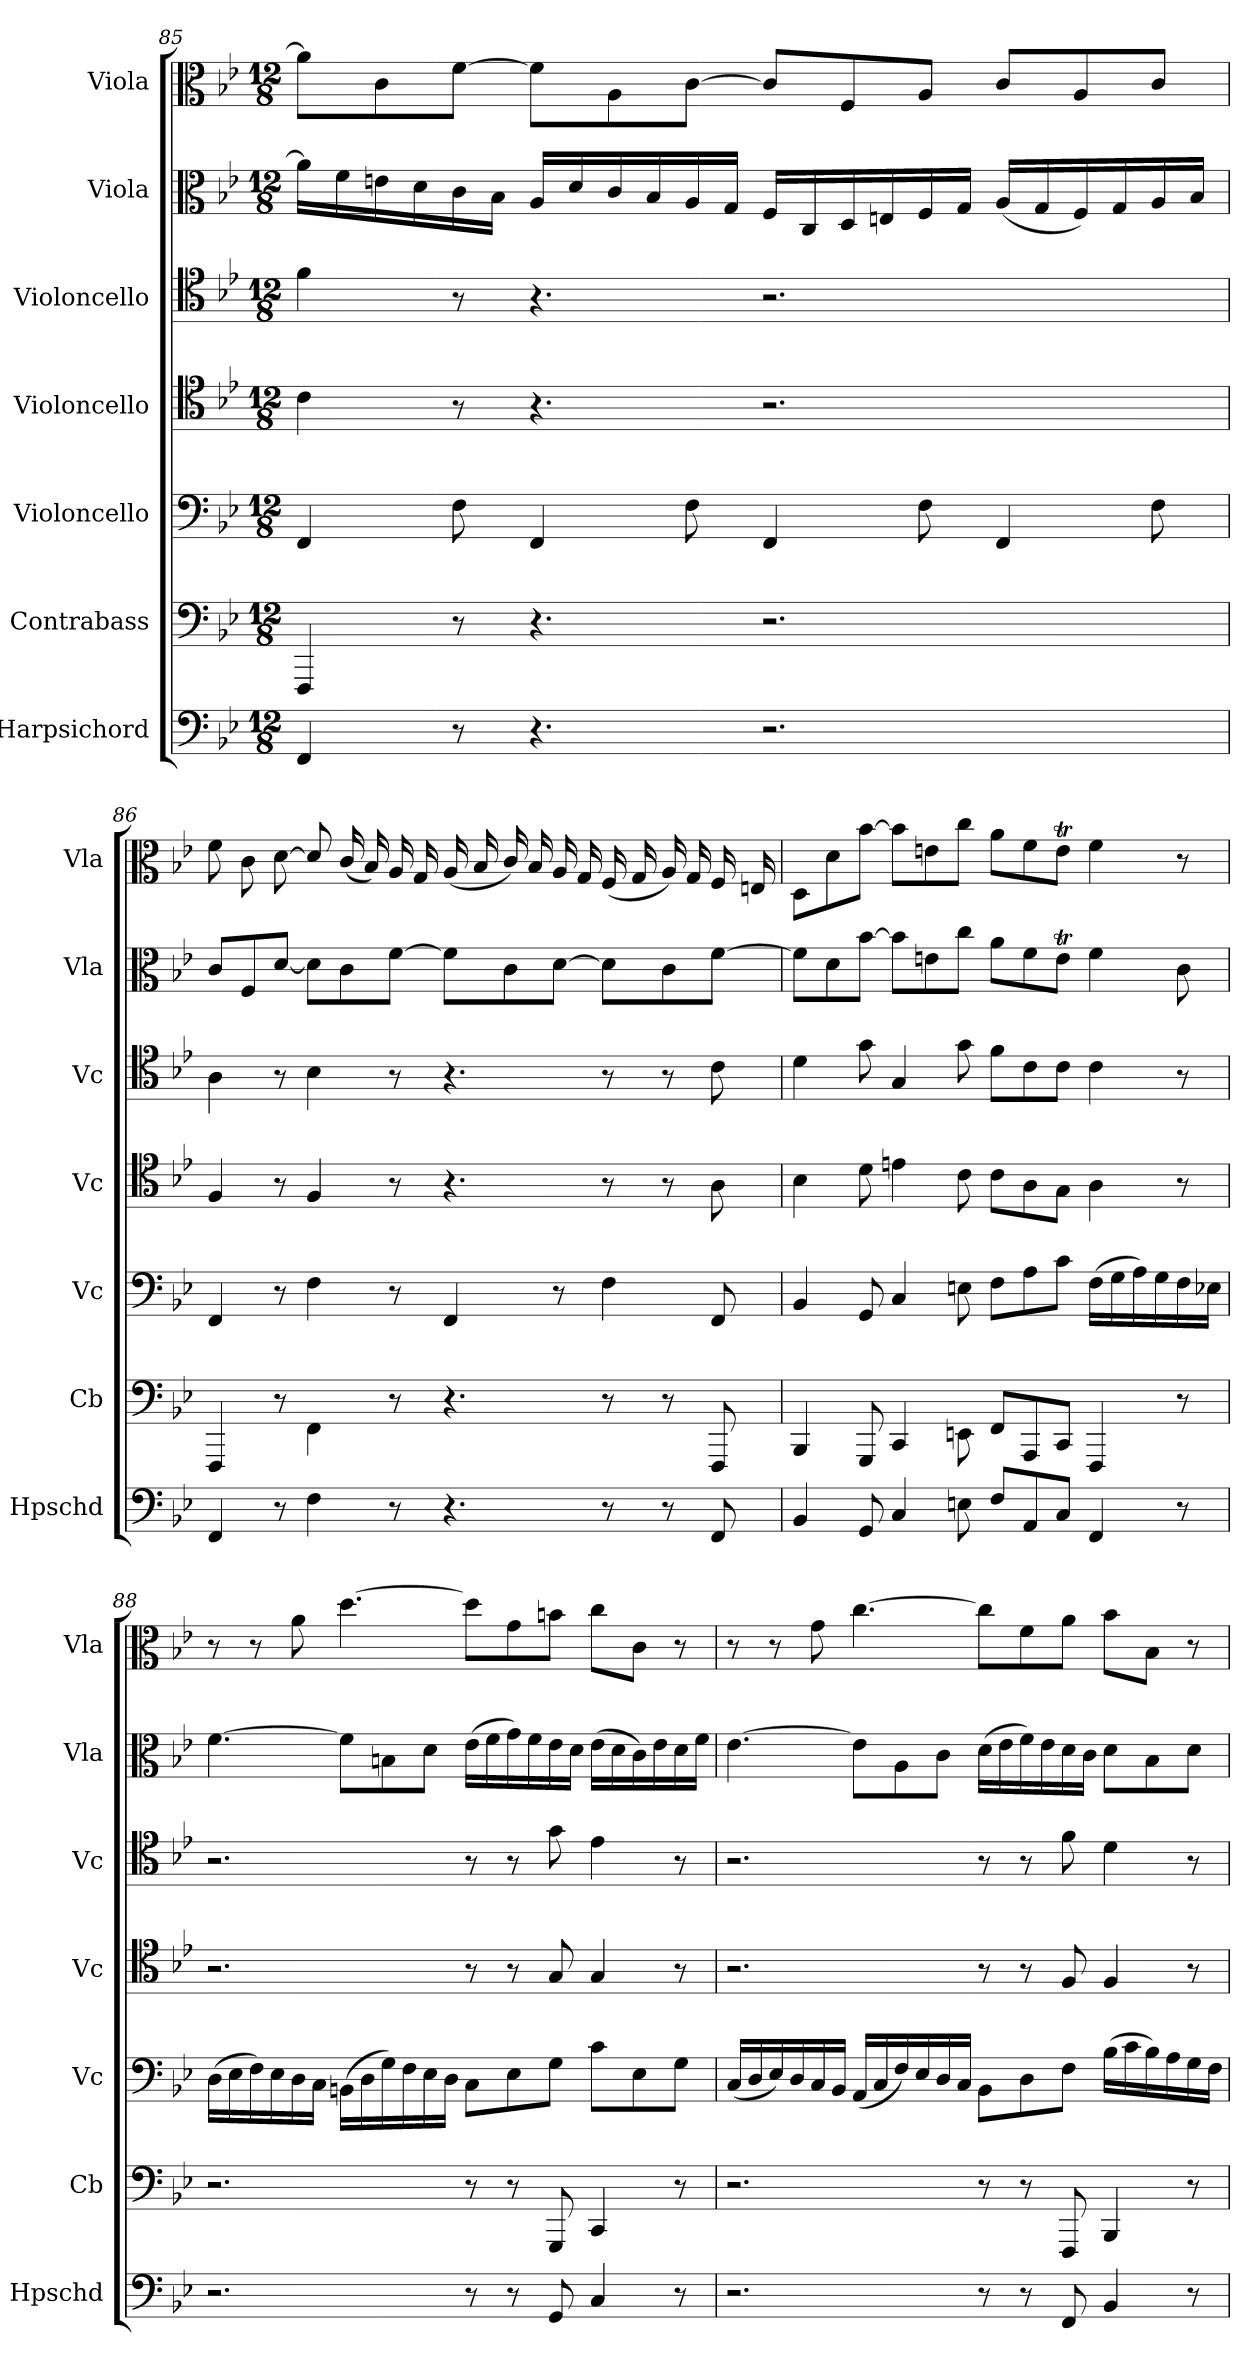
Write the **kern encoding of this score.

**kern	**kern	**kern	**kern	**kern	**kern	**kern
*part7	*part6	*part5	*part4	*part3	*part2	*part1
*staff7	*staff6	*staff5	*staff4	*staff3	*staff2	*staff1
*I"Harpsichord	*I"Contrabass	*I"Violoncello	*I"Violoncello	*I"Violoncello	*I"Viola	*I"Viola
*I'Hpschd	*I'Cb	*I'Vc	*I'Vc	*I'Vc	*I'Vla	*I'Vla
*clefF4	*clefF4	*clefF4	*clefC4	*clefC4	*clefC3	*clefC3
*	*ITrd7c12	*	*	*	*	*
*k[b-e-]	*k[b-e-]	*k[b-e-]	*k[b-e-]	*k[b-e-]	*k[b-e-]	*k[b-e-]
*B-:	*B-:	*B-:	*B-:	*B-:	*B-:	*B-:
*M12/8	*M12/8	*M12/8	*M12/8	*M12/8	*M12/8	*M12/8
=85	=85	=85	=85	=85	=85	=85
4FF/	4FFFF/	4FF/	4c\	4f\	16a\LL]	8a\L]
.	.	.	.	.	16f\	.
.	.	.	.	.	16en\	8c\
.	.	.	.	.	16d\	.
8r	8r	8F\	8r	8r	16c\	[8f\J
.	.	.	.	.	16B-\JJ	.
4.r	4.r	4FF/	4.r	4.r	16A/LL	8f\L]
.	.	.	.	.	16d/	.
.	.	.	.	.	16c/	8A\
.	.	.	.	.	16B-/	.
.	.	8F\	.	.	16A/	[8c\J
.	.	.	.	.	16G/JJ	.
2.r	2.r	4FF/	2.r	2.r	16F/LL	8c/L]
.	.	.	.	.	16C/	.
.	.	.	.	.	16D/	8F/
.	.	.	.	.	16En/	.
.	.	8F\	.	.	16F/	8A/J
.	.	.	.	.	16G/JJ	.
.	.	4FF/	.	.	(16A/LL	8c/L
.	.	.	.	.	16G/	.
.	.	.	.	.	16F/)	8A/
.	.	.	.	.	16G/	.
.	.	8F\	.	.	16A/	8c/J
.	.	.	.	.	16B-/JJ	.
=86	=86	=86	=86	=86	=86	=86
4FF/	4FFFF/	4FF/	4F/	4A\	8c/L	8f\
.	.	.	.	.	8F/	8c\
8r	8r	8r	8r	8r	[8d/J	[8d\
4F\	4FFF\	4F\	4F/	4B-\	8d\L]	8d/]
.	.	.	.	.	8c\	(16c/
.	.	.	.	.	.	16B-/)
8r	8r	8r	8r	8r	[8f\J	16A/
.	.	.	.	.	.	16G/
4.r	4.r	4FF/	4.r	4.r	8f\L]	(16A/
.	.	.	.	.	.	16B-/
.	.	.	.	.	8c\	16c/)
.	.	.	.	.	.	16B-/
.	.	8r	.	.	[8d\J	16A/
.	.	.	.	.	.	16G/
8r	8r	4F\	8r	8r	8d\L]	(16F/
.	.	.	.	.	.	16G/
8r	8r	.	8r	8r	8c\	16A/)
.	.	.	.	.	.	16G/
8FF/	8FFFF/	8FF/	8A\	8c\	[8f\J	16F/
.	.	.	.	.	.	16En/
=87	=87	=87	=87	=87	=87	=87
4BB-/	4BBBB-/	4BB-/	4B-\	4d\	8f\L]	8D\L
.	.	.	.	.	8d\	8d\
8GG/	8GGGG/	8GG/	8d\	8g\	[8b-\J	[8b-\J
4C/	4CCC/	4C/	4en\	4G/	8b-\L]	8b-\L]
.	.	.	.	.	8en\	8en\
8En\	8EEEn\	8En\	8c\	8g\	8cc\J	8cc\J
8F/L	8FFF/L	8F\L	8c\L	8f\L	8a\L	8a\L
8AA/	8AAAA/	8A\	8A\	8c\	8f\	8f\
8C/J	8CCC/J	8c\J	8G\J	8c\J	8et\J	8et\J
4FF/	4FFFF/	(16F\LL	4A\	4c\	4f\	4f\
.	.	16G\	.	.	.	.
.	.	16A\)	.	.	.	.
.	.	16G\	.	.	.	.
8r	8r	16F\	8r	8r	8c\	8r
.	.	16E-X\JJ	.	.	.	.
=88	=88	=88	=88	=88	=88	=88
2.r	2.r	(16D\LL	2.r	2.r	[4.f\	8r
.	.	16E-\	.	.	.	.
.	.	16F\)	.	.	.	8r
.	.	16E-\	.	.	.	.
.	.	16D\	.	.	.	8a\
.	.	16C\JJ	.	.	.	.
.	.	(16BBn\LL	.	.	8f\L]	[4.dd\
.	.	16D\	.	.	.	.
.	.	16G\)	.	.	8Bn\	.
.	.	16F\	.	.	.	.
.	.	16E-\	.	.	8d\J	.
.	.	16D\JJ	.	.	.	.
8r	8r	8C\L	8r	8r	(16e-\LL	8dd\L]
.	.	.	.	.	16f\	.
8r	8r	8E-\	8r	8r	16g\)	8g\
.	.	.	.	.	16f\	.
8GG/	8GGGG/	8G\J	8G/	8g\	16e-\	8bn\J
.	.	.	.	.	16d\JJ	.
4C/	4CCC/	8c\L	4G/	4e-\	(16e-\LL	8cc\L
.	.	.	.	.	16d\	.
.	.	8E-\	.	.	16c\)	8c\J
.	.	.	.	.	16e-\	.
8r	8r	8G\J	8r	8r	16d\	8r
.	.	.	.	.	16f\JJ	.
=89	=89	=89	=89	=89	=89	=89
2.r	2.r	(16C/LL	2.r	2.r	[4.e-\	8r
.	.	16D/	.	.	.	.
.	.	16E-/)	.	.	.	8r
.	.	16D/	.	.	.	.
.	.	16C/	.	.	.	8g\
.	.	16BB-/JJ	.	.	.	.
.	.	(16AA/LL	.	.	8e-\L]	[4.cc\
.	.	16C/	.	.	.	.
.	.	16F/)	.	.	8A\	.
.	.	16E-/	.	.	.	.
.	.	16D/	.	.	8c\J	.
.	.	16C/JJ	.	.	.	.
8r	8r	8BB-\L	8r	8r	(16d\LL	8cc\L]
.	.	.	.	.	16e-\	.
8r	8r	8D\	8r	8r	16f\)	8f\
.	.	.	.	.	16e-\	.
8FF/	8FFFF/	8F\J	8F/	8f\	16d\	8a\J
.	.	.	.	.	16c\JJ	.
4BB-/	4BBBB-/	(16B-\LL	4F/	4d\	8d\L	8b-\L
.	.	16c\	.	.	.	.
.	.	16B-\)	.	.	8B-\	8B-\J
.	.	16A\	.	.	.	.
8r	8r	16G\	8r	8r	8d\J	8r
.	.	16F\JJ	.	.	.	.
=	=	=	=	=	=	=
*-	*-	*-	*-	*-	*-	*-
